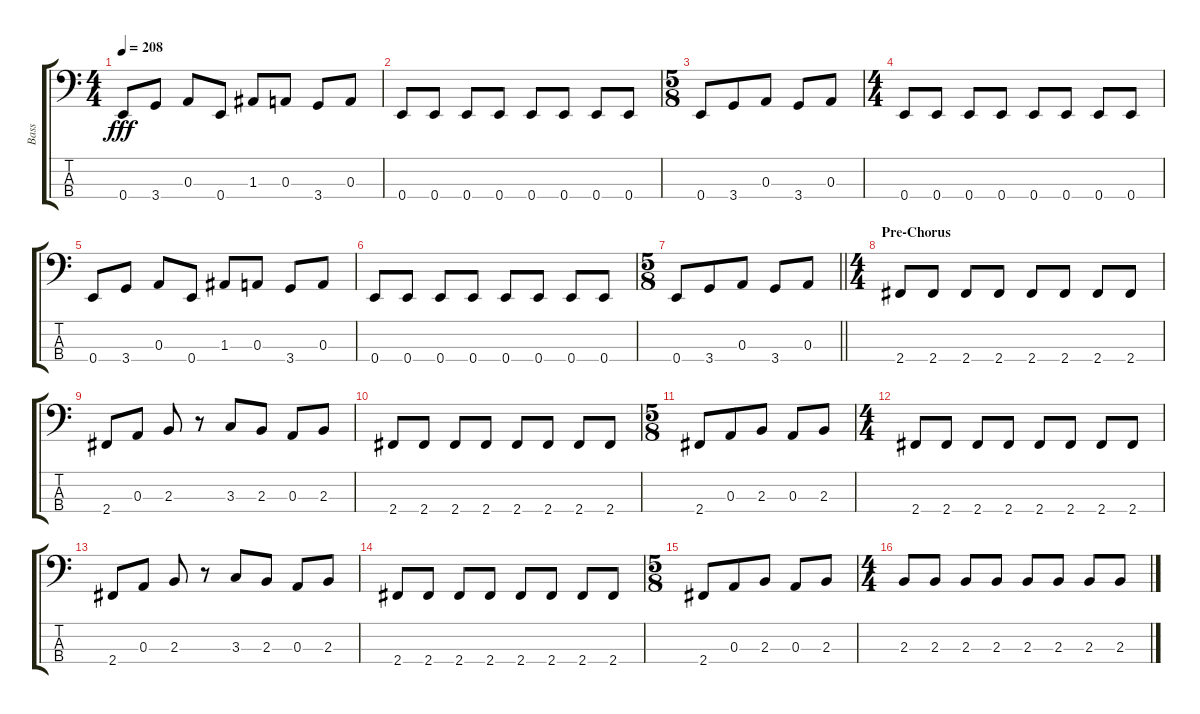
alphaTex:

\track ("Bass" "Bass") {instrument electricbassfinger}
\staff {score tabs}
\tuning (G2 D2 A1 E1) {hide}
\ts (4 4)
\tempo 208
\clef f4
\ks c
0.4.8{dy fff} 3.4.8 0.3.8 0.4.8 1.3.8 0.3.8 3.4.8 0.3.8 |
0.4.8 0.4.8 0.4.8 0.4.8 0.4.8 0.4.8 0.4.8 0.4.8 |
\ts (5 8)
0.4.8 3.4.8 0.3.8 3.4.8 0.3.8 |
\ts (4 4)
0.4.8 0.4.8 0.4.8 0.4.8 0.4.8 0.4.8 0.4.8 0.4.8 |
0.4.8 3.4.8 0.3.8 0.4.8 1.3.8 0.3.8 3.4.8 0.3.8 |
0.4.8 0.4.8 0.4.8 0.4.8 0.4.8 0.4.8 0.4.8 0.4.8 |
\ts (5 8)
\barLineRight lightlight
0.4.8 3.4.8 0.3.8 3.4.8 0.3.8 |
\ts (4 4)
\section ("" "Pre-Chorus")
2.4.8 2.4.8 2.4.8 2.4.8 2.4.8 2.4.8 2.4.8 2.4.8 |
2.4.8 0.3.8 2.3.8 r.8 3.3.8 2.3.8 0.3.8 2.3.8 |
2.4.8 2.4.8 2.4.8 2.4.8 2.4.8 2.4.8 2.4.8 2.4.8 |
\ts (5 8)
2.4.8 0.3.8 2.3.8 0.3.8 2.3.8 |
\ts (4 4)
2.4.8 2.4.8 2.4.8 2.4.8 2.4.8 2.4.8 2.4.8 2.4.8 |
2.4.8 0.3.8 2.3.8 r.8 3.3.8 2.3.8 0.3.8 2.3.8 |
2.4.8 2.4.8 2.4.8 2.4.8 2.4.8 2.4.8 2.4.8 2.4.8 |
\ts (5 8)
2.4.8 0.3.8 2.3.8 0.3.8 2.3.8 |
\ts (4 4)
2.3.8 2.3.8 2.3.8 2.3.8 2.3.8 2.3.8 2.3.8 2.3.8
